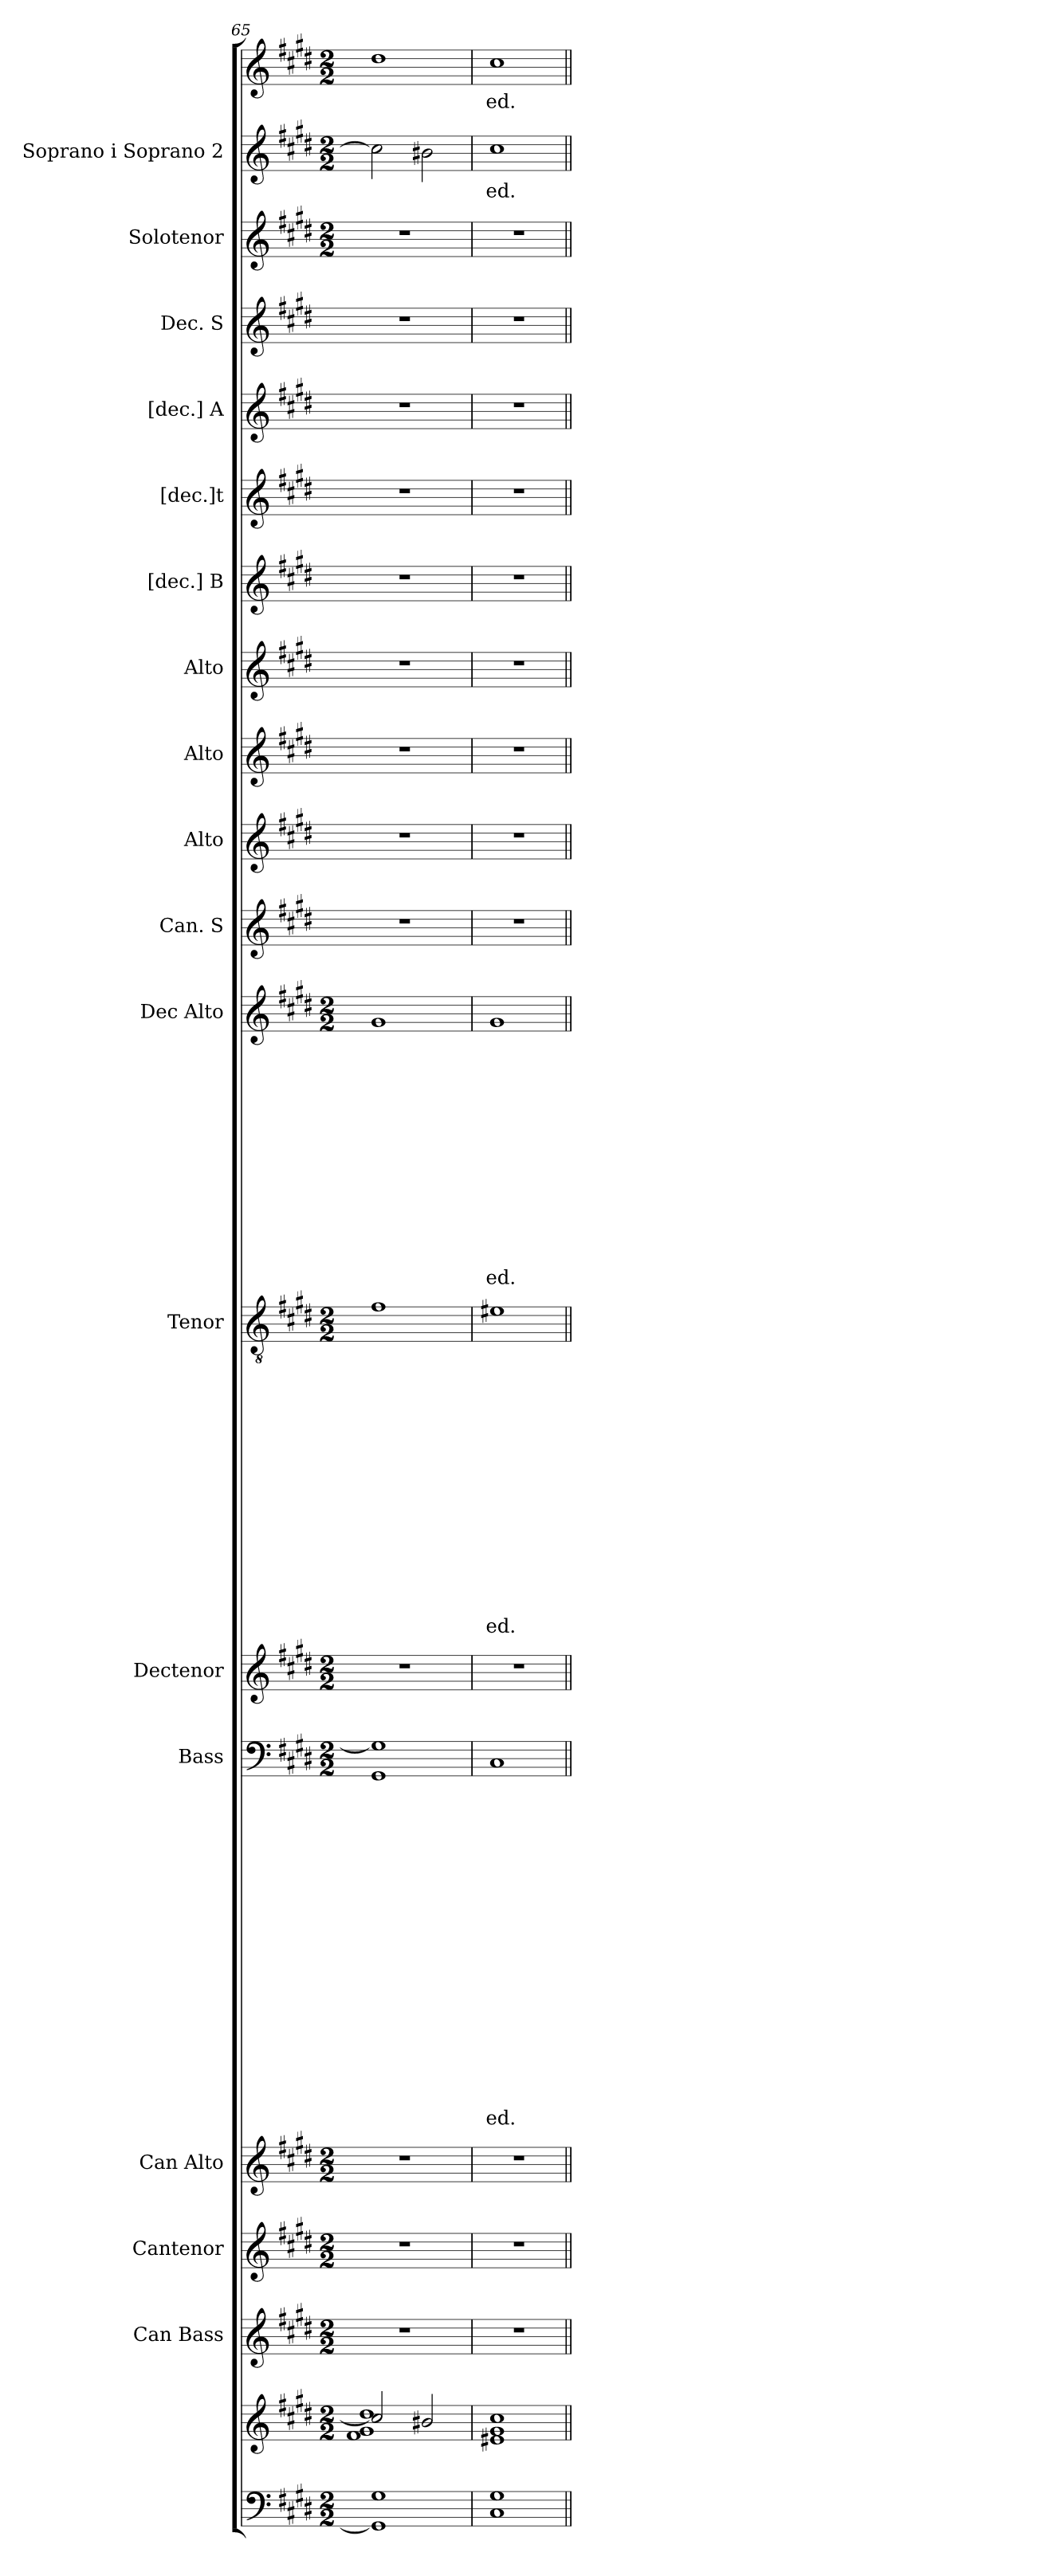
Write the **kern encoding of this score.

**kern	**kern	**kern	**kern	**kern	**kern	**text	**text	**text	**text	**text	**text	**text	**text	**text	**text	**text	**text	**text	**text	**text	**text	**text	**text	**kern	**kern	**text	**text	**text	**text	**text	**text	**text	**text	**text	**text	**text	**text	**text	**text	**text	**kern	**text	**text	**text	**text	**text	**text	**text	**text	**text	**text	**text	**text	**text	**kern	**kern	**kern	**kern	**kern	**kern	**kern	**kern	**kern	**kern	**text	**kern	**text
*part19	*part18	*part17	*part16	*part15	*part14	*part14	*part14	*part14	*part14	*part14	*part14	*part14	*part14	*part14	*part14	*part14	*part14	*part14	*part14	*part14	*part14	*part14	*part14	*part13	*part12	*part12	*part12	*part12	*part12	*part12	*part12	*part12	*part12	*part12	*part12	*part12	*part12	*part12	*part12	*part12	*part11	*part11	*part11	*part11	*part11	*part11	*part11	*part11	*part11	*part11	*part11	*part11	*part11	*part11	*part10	*part9	*part8	*part7	*part6	*part5	*part4	*part3	*part2	*part1	*part1	*part1	*part1
*staff20	*staff19	*staff18	*staff17	*staff16	*staff15	*staff15	*staff15	*staff15	*staff15	*staff15	*staff15	*staff15	*staff15	*staff15	*staff15	*staff15	*staff15	*staff15	*staff15	*staff15	*staff15	*staff15	*staff15	*staff14	*staff13	*staff13	*staff13	*staff13	*staff13	*staff13	*staff13	*staff13	*staff13	*staff13	*staff13	*staff13	*staff13	*staff13	*staff13	*staff13	*staff12	*staff12	*staff12	*staff12	*staff12	*staff12	*staff12	*staff12	*staff12	*staff12	*staff12	*staff12	*staff12	*staff12	*staff11	*staff10	*staff9	*staff8	*staff7	*staff6	*staff5	*staff4	*staff3	*staff2	*staff2	*staff1	*staff1
*	*	*I"Can Bass	*I"Cantenor	*I"Can Alto	*I"Bass	*	*	*	*	*	*	*	*	*	*	*	*	*	*	*	*	*	*	*I"Dectenor	*I"Tenor	*	*	*	*	*	*	*	*	*	*	*	*	*	*	*	*I"Dec Alto	*	*	*	*	*	*	*	*	*	*	*	*	*	*I"Can. S	*I"Alto	*I"Alto	*I"Alto	*I"[dec.] B	*I"[dec.]t	*I"[dec.] A	*I"Dec. S	*I"Solotenor	*I"Soprano i Soprano 2	*	*	*
*	*	*	*	*I'Can Alto	*I'Bass	*	*	*	*	*	*	*	*	*	*	*	*	*	*	*	*	*	*	*I'Dectenor	*	*	*	*	*	*	*	*	*	*	*	*	*	*	*	*	*I'Dec Alto	*	*	*	*	*	*	*	*	*	*	*	*	*	*	*	*	*	*	*	*	*	*	*I'Si	*	*	*
*clefF4	*clefG2	*clefG2	*clefG2	*clefG2	*clefF4	*	*	*	*	*	*	*	*	*	*	*	*	*	*	*	*	*	*	*clefG2	*clefGv2	*	*	*	*	*	*	*	*	*	*	*	*	*	*	*	*clefG2	*	*	*	*	*	*	*	*	*	*	*	*	*	*clefG2	*clefG2	*clefG2	*clefG2	*clefG2	*clefG2	*clefG2	*clefG2	*clefG2	*clefG2	*	*clefG2	*
*k[f#c#g#d#]	*k[f#c#g#d#]	*k[f#c#g#d#]	*k[f#c#g#d#]	*k[f#c#g#d#]	*k[f#c#g#d#]	*	*	*	*	*	*	*	*	*	*	*	*	*	*	*	*	*	*	*k[f#c#g#d#]	*k[f#c#g#d#]	*	*	*	*	*	*	*	*	*	*	*	*	*	*	*	*k[f#c#g#d#]	*	*	*	*	*	*	*	*	*	*	*	*	*	*k[f#c#g#d#]	*k[f#c#g#d#]	*k[f#c#g#d#]	*k[f#c#g#d#]	*k[f#c#g#d#]	*k[f#c#g#d#]	*k[f#c#g#d#]	*k[f#c#g#d#]	*k[f#c#g#d#]	*k[f#c#g#d#]	*	*k[f#c#g#d#]	*
*E:	*E:	*E:	*E:	*E:	*E:	*	*	*	*	*	*	*	*	*	*	*	*	*	*	*	*	*	*	*E:	*E:	*	*	*	*	*	*	*	*	*	*	*	*	*	*	*	*E:	*	*	*	*	*	*	*	*	*	*	*	*	*	*E:	*E:	*E:	*E:	*E:	*E:	*E:	*E:	*E:	*E:	*	*E:	*
*M2/2	*M2/2	*M2/2	*M2/2	*M2/2	*M2/2	*	*	*	*	*	*	*	*	*	*	*	*	*	*	*	*	*	*	*M2/2	*M2/2	*	*	*	*	*	*	*	*	*	*	*	*	*	*	*	*M2/2	*	*	*	*	*	*	*	*	*	*	*	*	*	*	*	*	*	*	*	*	*	*M2/2	*M2/2	*	*M2/2	*
=65	=65	=65	=65	=65	=65	=65	=65	=65	=65	=65	=65	=65	=65	=65	=65	=65	=65	=65	=65	=65	=65	=65	=65	=65	=65	=65	=65	=65	=65	=65	=65	=65	=65	=65	=65	=65	=65	=65	=65	=65	=65	=65	=65	=65	=65	=65	=65	=65	=65	=65	=65	=65	=65	=65	=65	=65	=65	=65	=65	=65	=65	=65	=65	=65	=65	=65	=65
*	*^	*	*	*	*	*	*	*	*	*	*	*	*	*	*	*	*	*	*	*	*	*	*	*	*	*	*	*	*	*	*	*	*	*	*	*	*	*	*	*	*	*	*	*	*	*	*	*	*	*	*	*	*	*	*	*	*	*	*	*	*	*	*	*	*	*	*
1GG#] 1G#	2cc#/]	1f# 1g# 1dd#	1r	1r	1r	1GG# 1G#]	.	.	.	.	.	.	.	.	.	.	.	.	.	.	.	.	.	.	1r	1f#	.	.	.	.	.	.	.	.	.	.	.	.	.	.	.	1g#	.	.	.	.	.	.	.	.	.	.	.	.	.	1r	1r	1r	1r	1r	1r	1r	1r	1r	2cc#\]	.	1dd#	.
.	2b#X/	.	.	.	.	.	.	.	.	.	.	.	.	.	.	.	.	.	.	.	.	.	.	.	.	.	.	.	.	.	.	.	.	.	.	.	.	.	.	.	.	.	.	.	.	.	.	.	.	.	.	.	.	.	.	.	.	.	.	.	.	.	.	.	2b#X\	.	.	.
*	*v	*v	*	*	*	*	*	*	*	*	*	*	*	*	*	*	*	*	*	*	*	*	*	*	*	*	*	*	*	*	*	*	*	*	*	*	*	*	*	*	*	*	*	*	*	*	*	*	*	*	*	*	*	*	*	*	*	*	*	*	*	*	*	*	*	*	*	*
=66	=66	=66	=66	=66	=66	=66	=66	=66	=66	=66	=66	=66	=66	=66	=66	=66	=66	=66	=66	=66	=66	=66	=66	=66	=66	=66	=66	=66	=66	=66	=66	=66	=66	=66	=66	=66	=66	=66	=66	=66	=66	=66	=66	=66	=66	=66	=66	=66	=66	=66	=66	=66	=66	=66	=66	=66	=66	=66	=66	=66	=66	=66	=66	=66	=66	=66	=66
!	!	!	!	!	!	!	!	!	!	!	!	!	!	!	!	!	!	!	!	!	!	!	!LO:LY:b	!	!	!	!	!	!	!	!	!	!	!	!	!	!	!	!	!LO:LY:b	!	!	!	!	!	!	!	!	!	!	!	!	!	!LO:LY:b	!	!	!	!	!	!	!	!	!	!	!LO:LY:b	!	!LO:LY:b
1C# 1G#	1e#X 1g# 1cc#	1r	1r	1r	1C#	.	.	.	.	.	.	.	.	.	.	.	.	.	.	.	.	.	-ed.	1r	1e#X	.	.	.	.	.	.	.	.	.	.	.	.	.	.	-ed.	1g#	.	.	.	.	.	.	.	.	.	.	.	.	-ed.	1r	1r	1r	1r	1r	1r	1r	1r	1r	1cc#	ed.	1cc#	-ed.
=||	=||	=||	=||	=||	=||	=||	=||	=||	=||	=||	=||	=||	=||	=||	=||	=||	=||	=||	=||	=||	=||	=||	=||	=||	=||	=||	=||	=||	=||	=||	=||	=||	=||	=||	=||	=||	=||	=||	=||	=||	=||	=||	=||	=||	=||	=||	=||	=||	=||	=||	=||	=||	=||	=||	=||	=||	=||	=||	=||	=||	=||	=||	=||	=||	=||	=||	=||
*-	*-	*-	*-	*-	*-	*-	*-	*-	*-	*-	*-	*-	*-	*-	*-	*-	*-	*-	*-	*-	*-	*-	*-	*-	*-	*-	*-	*-	*-	*-	*-	*-	*-	*-	*-	*-	*-	*-	*-	*-	*-	*-	*-	*-	*-	*-	*-	*-	*-	*-	*-	*-	*-	*-	*-	*-	*-	*-	*-	*-	*-	*-	*-	*-	*-	*-	*-
